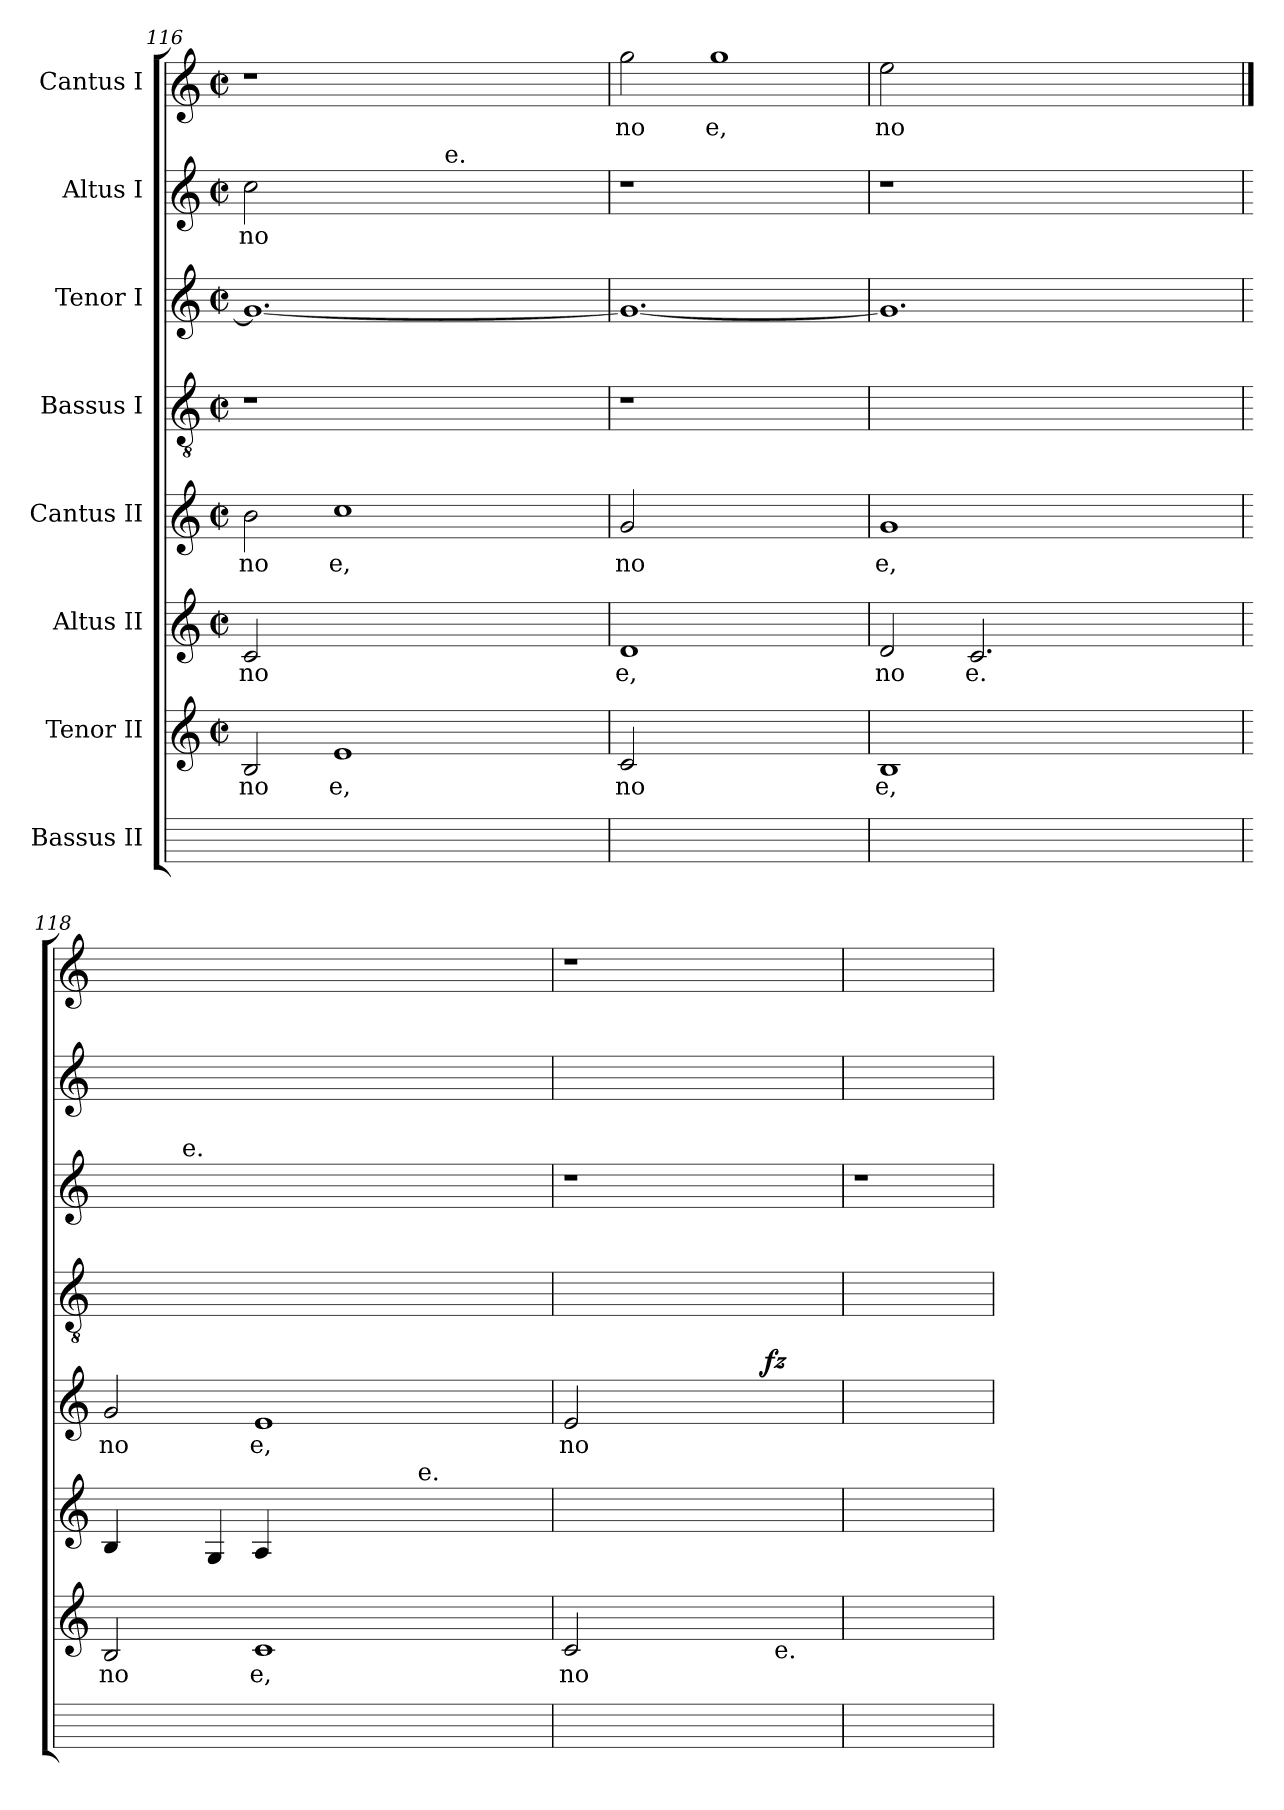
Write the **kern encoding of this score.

**kern	**kern	**text	**kern	**text	**kern	**text	**dynam	**kern	**kern	**kern	**text	**kern	**text
*part8	*part7	*part7	*part6	*part6	*part5	*part5	*part5	*part4	*part3	*part2	*part2	*part1	*part1
*staff8	*staff7	*staff7	*staff6	*staff6	*staff5	*staff5	*staff5	*staff4	*staff3	*staff2	*staff2	*staff1	*staff1
*I"Bassus II	*I"Tenor II	*	*I"Altus II	*	*I"Cantus II	*	*	*I"Bassus I	*I"Tenor I	*I"Altus I	*	*I"Cantus I	*
*	*clefG2	*	*clefG2	*	*clefG2	*	*	*clefGv2	*clefG2	*clefG2	*	*clefG2	*
*	*k[]	*	*k[]	*	*k[]	*	*	*k[]	*k[]	*k[]	*	*k[]	*
*	*C:	*	*C:	*	*C:	*	*	*C:	*C:	*C:	*	*C:	*
*	*M2/2	*	*M2/2	*	*M2/2	*	*	*M2/2	*M2/2	*M2/2	*	*M2/2	*
*	*met(c|)	*	*met(c|)	*	*met(c|)	*	*	*met(c|)	*met(c|)	*met(c|)	*	*met(c|)	*
=116A	=116A	=116A	=116A	=116A	=116A	=116A	=116A	=116A	=116A	=116A	=116A	=116A	=116A
!	!	!LO:LY:b	!	!LO:LY:b	!	!LO:LY:b	!	!	!	!	!LO:LY:b	!	!
4ryy	2B/	no	2c/	no	2b\	no	.	1r	1.g_	2cc\	no	1r	.
1ryy	.	.	.	.	.	.	.	.	.	.	.	.	.
!	!	!LO:LY:b	!	!	!	!LO:LY:b	!	!	!	!	!	!	!
.	1e	e,	1ryy	.	1cc	e,	.	.	.	64ryy	.	.	.
.	.	.	.	.	.	.	.	.	.	64ryy	.	.	.
.	.	.	.	.	.	.	.	.	.	64ryy	.	.	.
.	.	.	.	.	.	.	.	.	.	64ryy	.	.	.
.	.	.	.	.	.	.	.	.	.	64ryy	.	.	.
.	.	.	.	.	.	.	.	.	.	64ryy	.	.	.
.	.	.	.	.	.	.	.	.	.	64ryy	.	.	.
.	.	.	.	.	.	.	.	.	.	64ryy	.	.	.
.	.	.	.	.	.	.	.	.	.	64ryy	.	.	.
.	.	.	.	.	.	.	.	.	.	64ryy	.	.	.
.	.	.	.	.	.	.	.	.	.	64ryy	.	.	.
.	.	.	.	.	.	.	.	.	.	64ryy	.	.	.
.	.	.	.	.	.	.	.	.	.	64ryy	.	.	.
!	!	!	!	!	!	!	!	!	!	!LO:TX:a:t=e.	!	!	!
.	.	.	.	.	.	.	.	.	.	64ryy	.	.	.
.	.	.	.	.	.	.	.	.	.	2ryy	.	.	.
.	.	.	.	.	.	.	.	2ryy	.	.	.	2ryy	.
.	.	.	.	.	.	.	.	.	.	4ryy	.	.	.
4ryy	.	.	.	.	.	.	.	.	.	.	.	.	.
.	.	.	.	.	.	.	.	.	.	32ryy	.	.	.
!!LO:LB:g=z
=117	=117	=117	=117	=117	=117	=117	=117	=117	=117	=117	=117	=117	=117
!	!	!LO:LY:b	!	!LO:LY:b	!	!LO:LY:b	!	!	!	!	!	!	!LO:LY:b
4ryy	2c/	no	1d	e,	2g/	no	.	1r	1.g_	1r	.	2gg\	no
1ryy	.	.	.	.	.	.	.	.	.	.	.	.	.
!	!	!	!	!	!	!	!	!	!	!	!	!	!LO:LY:b
.	1ryy	.	.	.	1ryy	.	.	.	.	.	.	1gg	e,
.	.	.	2ryy	.	.	.	.	2ryy	.	2ryy	.	.	.
4ryy	.	.	.	.	.	.	.	.	.	.	.	.	.
!!LO:LB:g=z
=118A	=118A	=118A	=118A	=118A	=118A	=118A	=118A	=118A	=118A	=118A	=118A	=118A	=118A
!	!	!LO:LY:b	!	!LO:LY:b	!	!LO:LY:b	!	!	!	!	!	!	!LO:LY:b
4ryy	1B	e,	2d/	no	1g	e,	.	1ryy	1.g]	1r	.	2ee\	no
1ryy	.	.	.	.	.	.	.	.	.	.	.	.	.
!	!	!	!	!LO:LY:b	!	!	!	!	!	!	!	!	!
.	.	.	2.c/	e.	.	.	.	.	.	.	.	64ryy	.
.	.	.	.	.	.	.	.	.	.	.	.	64ryy	.
.	.	.	.	.	.	.	.	.	.	.	.	64ryy	.
.	.	.	.	.	.	.	.	.	.	.	.	64ryy	.
.	.	.	.	.	.	.	.	.	.	.	.	64ryy	.
.	.	.	.	.	.	.	.	.	.	.	.	64ryy	.
.	.	.	.	.	.	.	.	.	.	.	.	64ryy	.
.	.	.	.	.	.	.	.	.	.	.	.	64ryy	.
.	.	.	.	.	.	.	.	.	.	.	.	64ryy	.
.	.	.	.	.	.	.	.	.	.	.	.	64ryy	.
.	.	.	.	.	.	.	.	.	.	.	.	64ryy	.
.	.	.	.	.	.	.	.	.	.	.	.	64ryy	.
.	.	.	.	.	.	.	.	.	.	.	.	64ryy	.
.	.	.	.	.	.	.	.	.	.	.	.	2ryy	.
.	2ryy	.	.	.	2ryy	.	.	2ryy	.	2ryy	.	.	.
.	.	.	.	.	.	.	.	.	.	.	.	4ryy	.
4ryy	.	.	4ryy	.	.	.	.	.	.	.	.	.	.
.	.	.	.	.	.	.	.	.	.	.	.	32.ryy	.
=118B	=118B	==118B	=118B	==118B	=118B	==118B	==118B	=118B	=118B	=118B	==118B	==118B	==118B
!	!	!LO:LY:b	!	!	!	!LO:LY:b	!	!	!	!	!	!	!
4ryy	2B/	no	4B/	.	2g/	no	.	1ryy	32ryy	1ryy	.	32ryy	.
.	.	.	.	.	.	.	.	.	32ryy	.	.	32ryy	.
.	.	.	.	.	.	.	.	.	32ryy	.	.	32ryy	.
.	.	.	.	.	.	.	.	.	32ryy	.	.	32ryy	.
.	.	.	.	.	.	.	.	.	32ryy	.	.	32ryy	.
.	.	.	.	.	.	.	.	.	32ryy	.	.	32ryy	.
!	!	!	!	!	!	!	!	!	!LO:TX:a:t=e.	!	!	!	!
.	.	.	.	.	.	.	.	.	32ryy	.	.	32ryy	.
.	.	.	.	.	.	.	.	.	1ryy	.	.	1ryy	.
1ryy	.	.	4G/	.	.	.	.	.	.	.	.	.	.
!	!	!LO:LY:b	!	!	!	!LO:LY:b	!	!	!	!	!	!	!
.	1c	e,	4A/	.	1e	e,	.	.	.	.	.	.	.
.	.	.	64ryy	.	.	.	.	.	.	.	.	.	.
.	.	.	64ryy	.	.	.	.	.	.	.	.	.	.
.	.	.	64ryy	.	.	.	.	.	.	.	.	.	.
.	.	.	64ryy	.	.	.	.	.	.	.	.	.	.
.	.	.	64ryy	.	.	.	.	.	.	.	.	.	.
.	.	.	64ryy	.	.	.	.	.	.	.	.	.	.
.	.	.	64ryy	.	.	.	.	.	.	.	.	.	.
.	.	.	64ryy	.	.	.	.	.	.	.	.	.	.
.	.	.	64ryy	.	.	.	.	.	.	.	.	.	.
.	.	.	64ryy	.	.	.	.	.	.	.	.	.	.
.	.	.	64ryy	.	.	.	.	.	.	.	.	.	.
.	.	.	64ryy	.	.	.	.	.	.	.	.	.	.
.	.	.	64ryy	.	.	.	.	.	.	.	.	.	.
!	!	!	!LO:TX:a:t=e.	!	!	!	!	!	!	!	!	!	!
.	.	.	64ryy	.	.	.	.	.	.	.	.	.	.
.	.	.	2ryy	.	.	.	.	.	.	.	.	.	.
.	.	.	.	.	.	.	.	2ryy	.	2ryy	.	.	.
.	.	.	.	.	.	.	.	.	4ryy	.	.	4ryy	.
4ryy	.	.	.	.	.	.	.	.	.	.	.	.	.
.	.	.	32ryy	.	.	.	.	.	32ryy	.	.	32ryy	.
=119	=119	=119	=119	=119	=119	=119	=119	=119	=119	=119	=119	=119	=119
!	!	!LO:LY:b	!	!	!	!LO:LY:b	!	!	!	!	!	!	!
4ryy	2c/	no	1ryy	.	2e/	no	.	1ryy	1r	1ryy	.	1r	.
2.ryy	.	.	.	.	.	.	.	.	.	.	.	.	.
.	64ryy	.	.	.	64ryy	.	.	.	.	.	.	.	.
.	64ryy	.	.	.	64ryy	.	.	.	.	.	.	.	.
.	64ryy	.	.	.	64ryy	.	.	.	.	.	.	.	.
.	64ryy	.	.	.	64ryy	.	.	.	.	.	.	.	.
.	64ryy	.	.	.	64ryy	.	.	.	.	.	.	.	.
.	64ryy	.	.	.	64ryy	.	.	.	.	.	.	.	.
.	64ryy	.	.	.	64ryy	.	.	.	.	.	.	.	.
.	64ryy	.	.	.	64ryy	.	.	.	.	.	.	.	.
.	64ryy	.	.	.	64ryy	.	.	.	.	.	.	.	.
.	64ryy	.	.	.	64ryy	.	.	.	.	.	.	.	.
.	64ryy	.	.	.	64ryy	.	.	.	.	.	.	.	.
.	64ryy	.	.	.	64ryy	.	.	.	.	.	.	.	.
!	!	!	!	!	!	!	!LO:DY:b	!	!	!	!	!	!
.	64ryy	.	.	.	64ryy	.	fz	.	.	.	.	.	.
!	!LO:TX:b:t=e.	!	!	!	!	!	!	!	!	!	!	!	!
.	64ryy	.	.	.	64ryy	.	.	.	.	.	.	.	.
.	4ryy	.	.	.	4ryy	.	.	.	.	.	.	.	.
.	32ryy	.	.	.	32ryy	.	.	.	.	.	.	.	.
=	=	=	=	=	=	=	=	=	=	=	=	=	=
4ryy	1ryy	.	1ryy	.	1ryy	.	.	1ryy	1r	1ryy	.	1ryy	.
2.ryy	.	.	.	.	.	.	.	.	.	.	.	.	.
=	=	=	=	=	=	=	=	=	=	=	=	=	=
*-	*-	*-	*-	*-	*-	*-	*-	*-	*-	*-	*-	*-	*-
